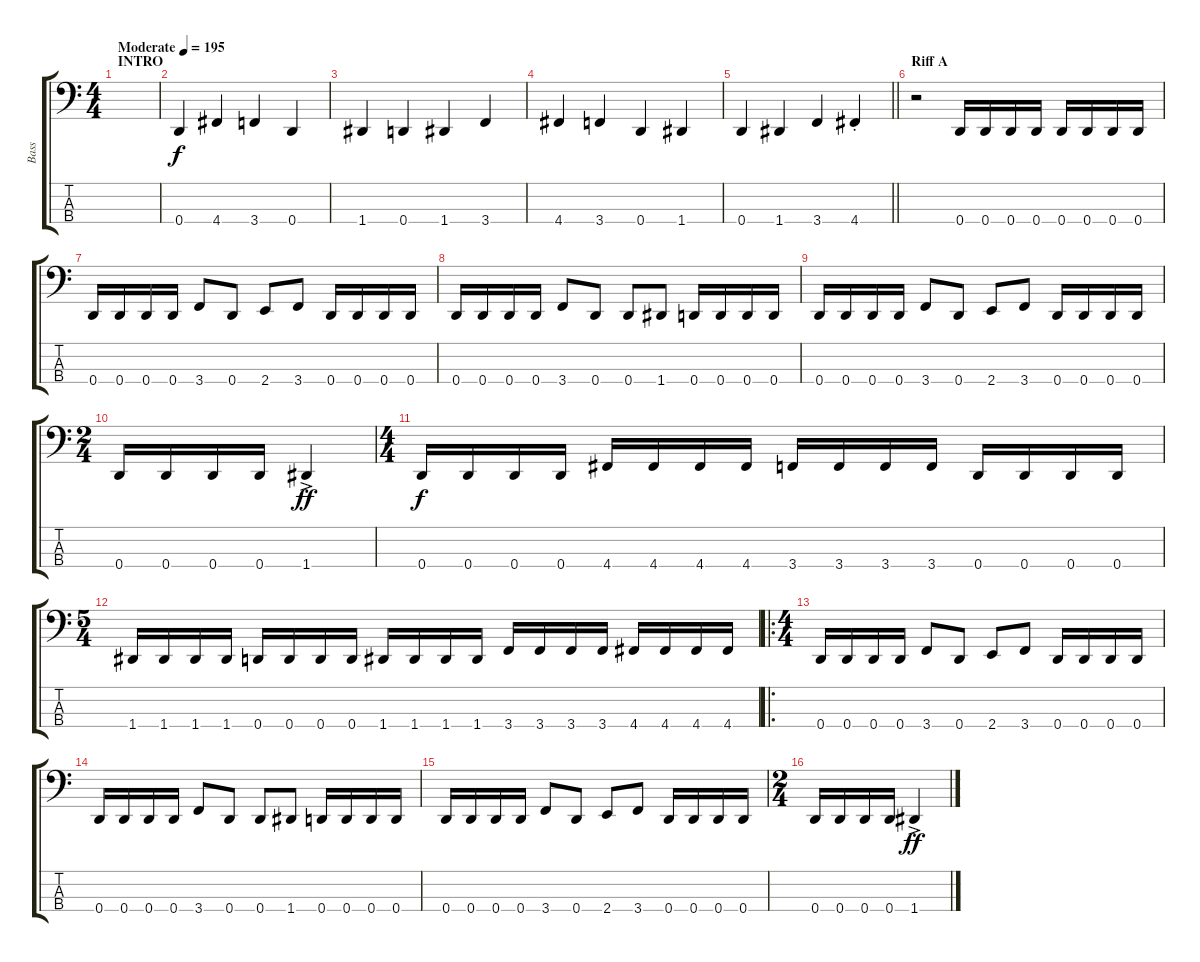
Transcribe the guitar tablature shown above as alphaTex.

\track ("Bass" "Bass") {instrument electricbasspick}
\staff {score tabs}
\tuning (F2 C2 G1 D1) {hide}
\ts (4 4)
\section ("" "INTRO")
\tempo (195 "Moderate")
\clef f4
\ks c
|
0.4.4 4.4.4 3.4.4 0.4.4 |
1.4.4 0.4.4 1.4.4 3.4.4 |
4.4.4 3.4.4 0.4.4 1.4.4 |
\barLineRight lightlight
0.4.4 1.4.4 3.4.4 4.4{st}.4 |
\section ("" "Riff A")
r.2 0.4.16 0.4.16 0.4.16 0.4.16 0.4.16 0.4.16 0.4.16 0.4.16 |
0.4.16 0.4.16 0.4.16 0.4.16 3.4.8 0.4.8 2.4.8 3.4.8 0.4.16 0.4.16 0.4.16 0.4.16 |
0.4.16 0.4.16 0.4.16 0.4.16 3.4.8 0.4.8 0.4.8 1.4.8 0.4.16 0.4.16 0.4.16 0.4.16 |
0.4.16 0.4.16 0.4.16 0.4.16 3.4.8 0.4.8 2.4.8 3.4.8 0.4.16 0.4.16 0.4.16 0.4.16 |
\ts (2 4)
0.4.16 0.4.16 0.4.16 0.4.16 1.4{ac}.4{dy ff} |
\ts (4 4)
0.4.16{dy f} 0.4.16 0.4.16 0.4.16 4.4.16 4.4.16 4.4.16 4.4.16 3.4.16 3.4.16 3.4.16 3.4.16 0.4.16 0.4.16 0.4.16 0.4.16 |
\ts (5 4)
1.4.16 1.4.16 1.4.16 1.4.16 0.4.16 0.4.16 0.4.16 0.4.16 1.4.16 1.4.16 1.4.16 1.4.16 3.4.16 3.4.16 3.4.16 3.4.16 4.4.16 4.4.16 4.4.16 4.4.16 |
\ro
\ts (4 4)
0.4.16 0.4.16 0.4.16 0.4.16 3.4.8 0.4.8 2.4.8 3.4.8 0.4.16 0.4.16 0.4.16 0.4.16 |
0.4.16 0.4.16 0.4.16 0.4.16 3.4.8 0.4.8 0.4.8 1.4.8 0.4.16 0.4.16 0.4.16 0.4.16 |
0.4.16 0.4.16 0.4.16 0.4.16 3.4.8 0.4.8 2.4.8 3.4.8 0.4.16 0.4.16 0.4.16 0.4.16 |
\ts (2 4)
0.4.16 0.4.16 0.4.16 0.4.16 1.4{ac}.4{dy ff}
